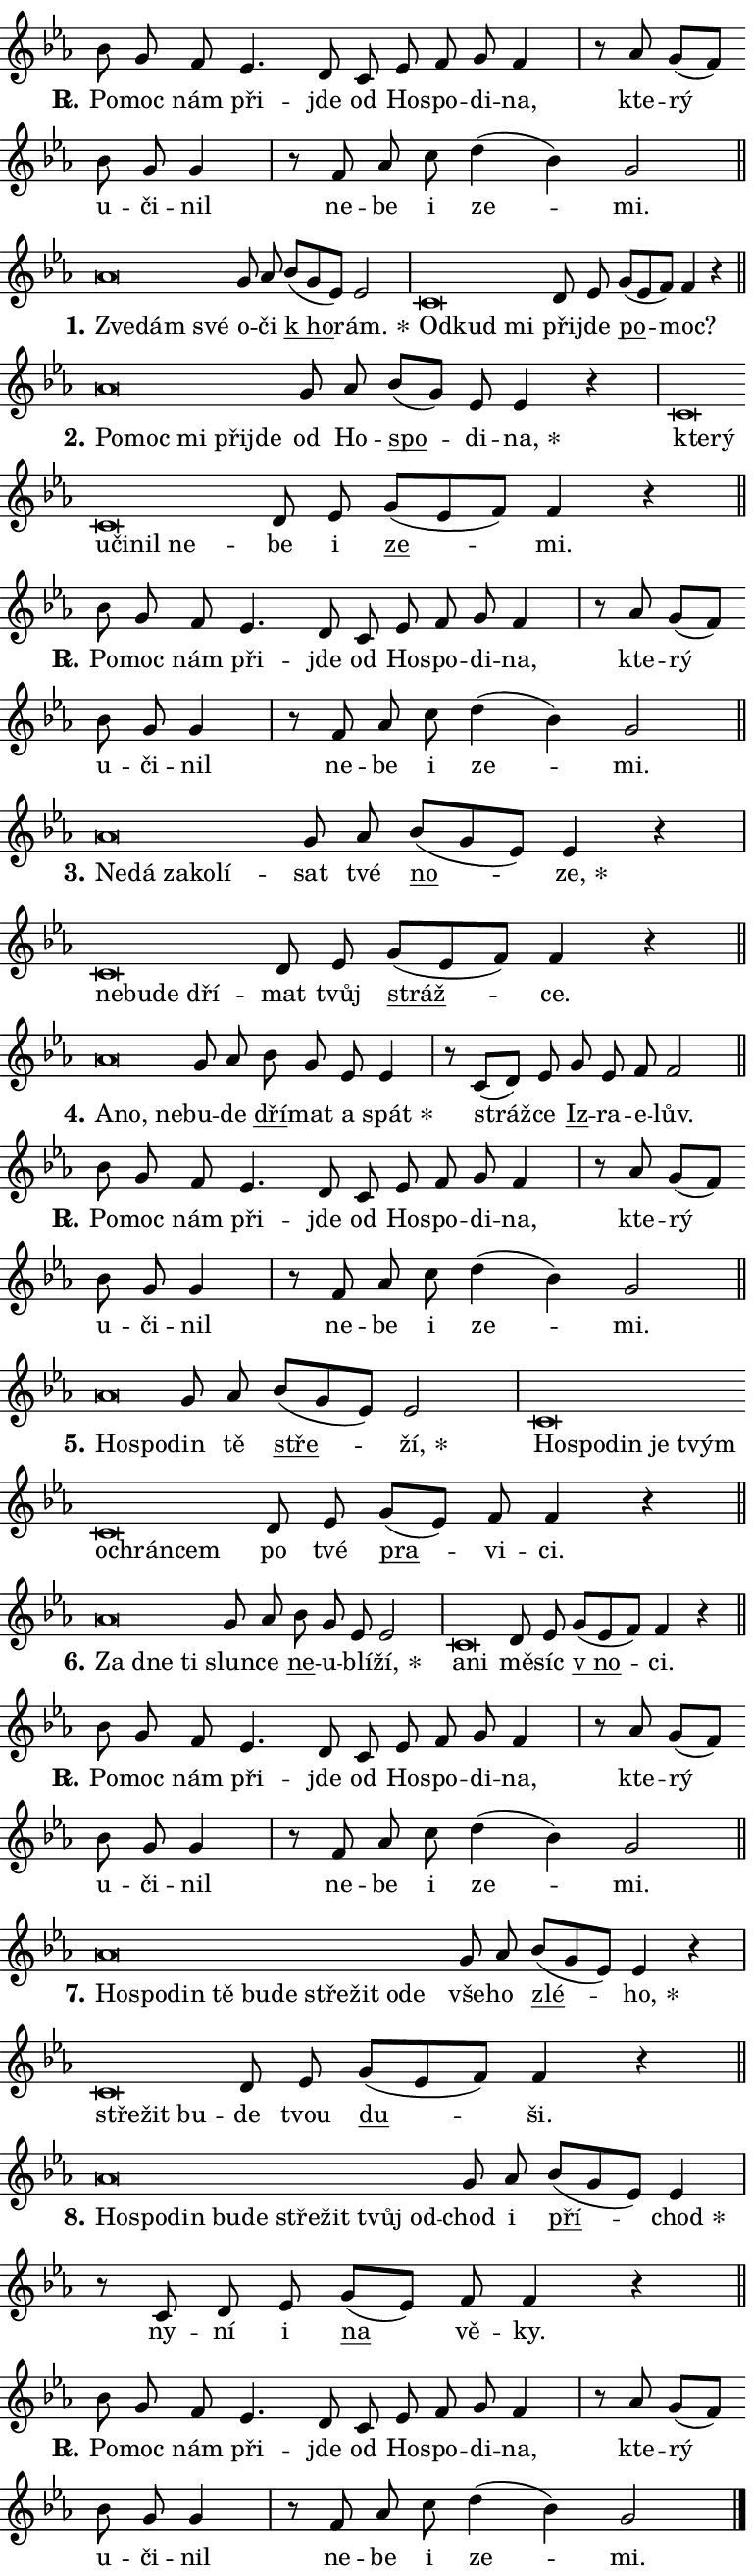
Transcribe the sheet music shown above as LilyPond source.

\version "2.24.0"
\header { tagline = "" }
\paper {
  indent = 0\cm
  top-margin = 0\cm
  right-margin = 0.13\cm % to fit lyric hyphens
  bottom-margin = 0\cm
  left-margin = 0\cm
  paper-width = 13\cm
  page-breaking = #ly:one-page-breaking
  system-system-spacing.basic-distance = #11
  score-system-spacing.basic-distance = #11
  ragged-last = ##f
}


%% Author: Thomas Morley
%% https://lists.gnu.org/archive/html/lilypond-user/2020-05/msg00002.html
#(define (line-position grob)
"Returns position of @var[grob} in current system:
   @code{'start}, if at first time-step
   @code{'end}, if at last time-step
   @code{'middle} otherwise
"
  (let* ((col (ly:item-get-column grob))
         (ln (ly:grob-object col 'left-neighbor))
         (rn (ly:grob-object col 'right-neighbor))
         (col-to-check-left (if (ly:grob? ln) ln col))
         (col-to-check-right (if (ly:grob? rn) rn col))
         (break-dir-left
           (and
             (ly:grob-property col-to-check-left 'non-musical #f)
             (ly:item-break-dir col-to-check-left)))
         (break-dir-right
           (and
             (ly:grob-property col-to-check-right 'non-musical #f)
             (ly:item-break-dir col-to-check-right))))
        (cond ((eqv? 1 break-dir-left) 'start)
              ((eqv? -1 break-dir-right) 'end)
              (else 'middle))))

#(define (tranparent-at-line-position vctor)
  (lambda (grob)
  "Relying on @code{line-position} select the relevant enry from @var{vctor}.
Used to determine transparency,"
    (case (line-position grob)
      ((end) (not (vector-ref vctor 0)))
      ((middle) (not (vector-ref vctor 1)))
      ((start) (not (vector-ref vctor 2))))))

noteHeadBreakVisibility =
#(define-music-function (break-visibility)(vector?)
"Makes @code{NoteHead}s transparent relying on @var{break-visibility}"
#{
  \override NoteHead.transparent =
    #(tranparent-at-line-position break-visibility)
#})

#(define delete-ledgers-for-transparent-note-heads
  (lambda (grob)
    "Reads whether a @code{NoteHead} is transparent.
If so this @code{NoteHead} is removed from @code{'note-heads} from
@var{grob}, which is supposed to be @code{LedgerLineSpanner}.
As a result ledgers are not printed for this @code{NoteHead}"
    (let* ((nhds-array (ly:grob-object grob 'note-heads))
           (nhds-list
             (if (ly:grob-array? nhds-array)
                 (ly:grob-array->list nhds-array)
                 '()))
           ;; Relies on the transparent-property being done before
           ;; Staff.LedgerLineSpanner.after-line-breaking is executed.
           ;; This is fragile ...
           (to-keep
             (remove
               (lambda (nhd)
                 (ly:grob-property nhd 'transparent #f))
               nhds-list)))
      ;; TODO find a better method to iterate over grob-arrays, similiar
      ;; to filter/remove etc for lists
      ;; For now rebuilt from scratch
      (set! (ly:grob-object grob 'note-heads)  '())
      (for-each
        (lambda (nhd)
          (ly:pointer-group-interface::add-grob grob 'note-heads nhd))
        to-keep))))

squashNotes = {
  \override NoteHead.X-extent = #'(-0.2 . 0.2)
  \override NoteHead.Y-extent = #'(-0.75 . 0)
  \override NoteHead.stencil =
    #(lambda (grob)
       (let ((pos (ly:grob-property grob 'staff-position)))
         (begin
           (if (< pos -7) (display "ERROR: Lower brevis then expected\n") (display ""))
           (if (<= pos -6) ly:text-interface::print ly:note-head::print))))
}
unSquashNotes = {
  \revert NoteHead.X-extent
  \revert NoteHead.Y-extent
  \revert NoteHead.stencil
}

hideNotes = \noteHeadBreakVisibility #begin-of-line-visible
unHideNotes = \noteHeadBreakVisibility #all-visible

% work-around for resetting accidentals
% https://lilypond.org/doc/v2.23/Documentation/notation/displaying-rhythms#unmetered-music
cadenzaMeasure = {
  \cadenzaOff
  \partial 1024 s1024
  \cadenzaOn
}

#(define-markup-command (accent layout props text) (markup?)
  "Underline accented syllable"
  (interpret-markup layout props
    #{\markup \override #'(offset . 4.3) \underline { #text }#}))

responsum = \markup \concat {
  "R" \hspace #-1.05 \path #0.1 #'((moveto 0 0.07) (lineto 0.9 0.8)) \hspace #0.05 "."
}

spaceSize = #0.6828661417322834 % exact space size for TeX Gyre Schola

\layout {
  \context {
    \Staff
    \remove "Time_signature_engraver"
    \override LedgerLineSpanner.after-line-breaking = #delete-ledgers-for-transparent-note-heads
  }
  \context {
    \Lyrics {
      \override LyricSpace.minimum-distance = \spaceSize
      \override LyricText.font-name = #"TeX Gyre Schola"
      \override LyricText.font-size = 1
      \override StanzaNumber.font-name = #"TeX Gyre Schola Bold"
      \override StanzaNumber.font-size = 1
    }
  }
  \context {
    \Score 
    \override NoteHead.text =
      #(lambda (grob) 
        (let ((pos (ly:grob-property grob 'staff-position)))
          #{\markup {
            \combine
              \halign #-0.55 \raise #(if (= pos -6) 0 0.5) \override #'(thickness . 2) \draw-line #'(3.2 . 0)
              \musicglyph "noteheads.sM1"
          }#}))
  }
}

% magnetic-lyrics.ily
%
%   written by
%     Jean Abou Samra <jean@abou-samra.fr>
%     Werner Lemberg <wl@gnu.org>
%
%   adapted by
%     Jiri Hon <jiri.hon@gmail.com>
%
% Version 2022-Apr-15

% https://www.mail-archive.com/lilypond-user@gnu.org/msg149350.html

#(define (Left_hyphen_pointer_engraver context)
   "Collect syllable-hyphen-syllable occurrences in lyrics and store
them in properties.  This engraver only looks to the left.  For
example, if the lyrics input is @code{foo -- bar}, it does the
following.

@itemize @bullet
@item
Set the @code{text} property of the @code{LyricHyphen} grob between
@q{foo} and @q{bar} to @code{foo}.

@item
Set the @code{left-hyphen} property of the @code{LyricText} grob with
text @q{foo} to the @code{LyricHyphen} grob between @q{foo} and
@q{bar}.
@end itemize

Use this auxiliary engraver in combination with the
@code{lyric-@/text::@/apply-@/magnetic-@/offset!} hook."
   (let ((hyphen #f)
         (text #f))
     (make-engraver
      (acknowledgers
       ((lyric-syllable-interface engraver grob source-engraver)
        (set! text grob)))
      (end-acknowledgers
       ((lyric-hyphen-interface engraver grob source-engraver)
        ;(when (not (grob::has-interface grob 'lyric-space-interface))
          (set! hyphen grob)));)
      ((stop-translation-timestep engraver)
       (when (and text hyphen)
         (ly:grob-set-object! text 'left-hyphen hyphen))
       (set! text #f)
       (set! hyphen #f)))))

#(define (lyric-text::apply-magnetic-offset! grob)
   "If the space between two syllables is less than the value in
property @code{LyricText@/.details@/.squash-threshold}, move the right
syllable to the left so that it gets concatenated with the left
syllable.

Use this function as a hook for
@code{LyricText@/.after-@/line-@/breaking} if the
@code{Left_@/hyphen_@/pointer_@/engraver} is active."
   (let ((hyphen (ly:grob-object grob 'left-hyphen #f)))
     (when hyphen
       (let ((left-text (ly:spanner-bound hyphen LEFT)))
         (when (grob::has-interface left-text 'lyric-syllable-interface)
           (let* ((common (ly:grob-common-refpoint grob left-text X))
                  (this-x-ext (ly:grob-extent grob common X))
                  (left-x-ext
                   (begin
                     ;; Trigger magnetism for left-text.
                     (ly:grob-property left-text 'after-line-breaking)
                     (ly:grob-extent left-text common X)))
                  ;; `delta` is the gap width between two syllables.
                  (delta (- (interval-start this-x-ext)
                            (interval-end left-x-ext)))
                  (details (ly:grob-property grob 'details))
                  (threshold (assoc-get 'squash-threshold details 0.2)))
             (when (< delta threshold)
               (let* (;; We have to manipulate the input text so that
                      ;; ligatures crossing syllable boundaries are not
                      ;; disabled.  For languages based on the Latin
                      ;; script this is essentially a beautification.
                      ;; However, for non-Western scripts it can be a
                      ;; necessity.
                      (lt (ly:grob-property left-text 'text))
                      (rt (ly:grob-property grob 'text))
                      (is-space (grob::has-interface hyphen 'lyric-space-interface))
                      (space (if is-space " " ""))
                      (extra-delta (if is-space spaceSize 0))
                      ;; Append new syllable.
                      (ltrt-space (if (and (string? lt) (string? rt))
                                (string-append lt space rt)
                                (make-concat-markup (list lt space rt))))
                      ;; Right-align `ltrt` to the right side.
                      (ltrt-space-markup (grob-interpret-markup
                               grob
                               (make-translate-markup
                                (cons (interval-length this-x-ext) 0)
                                (make-right-align-markup ltrt-space)))))
                 (begin
                   ;; Don't print `left-text`.
                   (ly:grob-set-property! left-text 'stencil #f)
                   ;; Set text and stencil (which holds all collected
                   ;; syllables so far) and shift it to the left.
                   (ly:grob-set-property! grob 'text ltrt-space)
                   (ly:grob-set-property! grob 'stencil ltrt-space-markup)
                   (ly:grob-translate-axis! grob (- (- delta extra-delta)) X))))))))))


#(define (lyric-hyphen::displace-bounds-first grob)
   ;; Make very sure this callback isn't triggered too early.
   (let ((left (ly:spanner-bound grob LEFT))
         (right (ly:spanner-bound grob RIGHT)))
     (ly:grob-property left 'after-line-breaking)
     (ly:grob-property right 'after-line-breaking)
     (ly:lyric-hyphen::print grob)))

squashThreshold = #0.4

\layout {
  \context {
    \Lyrics
    \consists #Left_hyphen_pointer_engraver
    \override LyricText.after-line-breaking =
      #lyric-text::apply-magnetic-offset!
    \override LyricHyphen.stencil = #lyric-hyphen::displace-bounds-first
    \override LyricText.details.squash-threshold = \squashThreshold
    \override LyricHyphen.minimum-distance = 0
    \override LyricHyphen.minimum-length = \squashThreshold
  }
}

squashText = \override LyricText.details.squash-threshold = 9999
unSquashText = \override LyricText.details.squash-threshold = \squashThreshold

leftText = \override LyricText.self-alignment-X = #LEFT
unLeftText = \revert LyricText.self-alignment-X

starOffset = #(lambda (grob) 
                (let ((x_offset (ly:self-alignment-interface::aligned-on-x-parent grob)))
                  (if (= x_offset 0) 0 (+ x_offset 1.2))))

star = #(define-music-function (syllable)(string?)
"Append star separator at the end of a syllable"
#{
  \once \override LyricText.X-offset = #starOffset
  \lyricmode { \markup {
    #syllable
    \override #'((font-name . "TeX Gyre Schola Bold")) \hspace #0.2 \lower #0.65 \larger "*"
  } }
#})

starAccent = #(define-music-function (syllable)(string?)
"Append star separator at the end of a syllable and make accent"
#{
  \once \override LyricText.X-offset = #starOffset
  \lyricmode { \markup {
    \accent #syllable
    \override #'((font-name . "TeX Gyre Schola Bold")) \hspace #0.2 \lower #0.65 \larger "*"
  } }
#})

breath = #(define-music-function (syllable)(string?)
"Append breathing indicator at the end of a syllable"
#{
  \lyricmode { \markup { #syllable "+" } }
#})

optionalBreath = #(define-music-function (syllable)(string?)
"Append optional breathing indicator at the end of a syllable"
#{
  \lyricmode { \markup { #syllable "(+)" } }
#})


\score {
    <<
        \new Voice = "melody" { \cadenzaOn \key es \major \relative { bes'8 g f es4. d8 \bar "" c es f g f4 \cadenzaMeasure \bar "|" r8 as g[( f)] \bar "" bes8 g g4 \cadenzaMeasure \bar "|" r8 f as c \bar "" d4( bes) g2 \cadenzaMeasure \bar "||" \break } }
        \new Lyrics \lyricsto "melody" { \lyricmode { \set stanza = \responsum
Po -- moc nám při -- jde od Ho -- spo -- di -- na, kte -- rý u -- či -- nil ne -- be i ze -- mi. } }
    >>
    \layout {}
}

\score {
    <<
        \new Voice = "melody" { \cadenzaOn \key es \major \relative { \squashNotes as'\breve*1/16 \hideNotes \breve*1/16 \breve*1/16 \bar "" \unHideNotes \unSquashNotes g8 as \bar "" bes[( g es)] es2 \cadenzaMeasure \bar "|" \squashNotes c\breve*1/16 \hideNotes \breve*1/16 \breve*1/16 \bar "" \unHideNotes \unSquashNotes d8 es \bar "" g[( es f)] f4 r \cadenzaMeasure \bar "||" \break } }
        \new Lyrics \lyricsto "melody" { \lyricmode { \set stanza = "1."
\leftText Zve -- \squashText dám své \unLeftText \unSquashText o -- či \markup \accent "k ho" -- \star rám. \leftText Od -- \squashText kud mi \unLeftText \unSquashText při -- jde \markup \accent po -- moc? } }
    >>
    \layout {}
}

\score {
    <<
        \new Voice = "melody" { \cadenzaOn \key es \major \relative { \squashNotes as'\breve*1/16 \hideNotes \breve*1/16 \bar "" \breve*1/16 \bar "" \breve*1/16 \breve*1/16 \bar "" \unHideNotes \unSquashNotes g8 as \bar "" bes[( g)] es es4 r \cadenzaMeasure \bar "|" \squashNotes c\breve*1/16 \hideNotes \breve*1/16 \bar "" \breve*1/16 \bar "" \breve*1/16 \bar "" \breve*1/16 \breve*1/16 \bar "" \unHideNotes \unSquashNotes d8 es \bar "" g[( es f)] f4 r \cadenzaMeasure \bar "||" \break } }
        \new Lyrics \lyricsto "melody" { \lyricmode { \set stanza = "2."
\leftText Po -- \squashText moc mi při -- jde \unLeftText \unSquashText od Ho -- \markup \accent spo -- di -- \star na, \leftText kte -- \squashText rý u -- či -- nil ne -- \unLeftText \unSquashText be i \markup \accent ze -- mi. } }
    >>
    \layout {}
}

\score {
    <<
        \new Voice = "melody" { \cadenzaOn \key es \major \relative { bes'8 g f es4. d8 \bar "" c es f g f4 \cadenzaMeasure \bar "|" r8 as g[( f)] \bar "" bes8 g g4 \cadenzaMeasure \bar "|" r8 f as c \bar "" d4( bes) g2 \cadenzaMeasure \bar "||" \break } }
        \new Lyrics \lyricsto "melody" { \lyricmode { \set stanza = \responsum
Po -- moc nám při -- jde od Ho -- spo -- di -- na, kte -- rý u -- či -- nil ne -- be i ze -- mi. } }
    >>
    \layout {}
}

\score {
    <<
        \new Voice = "melody" { \cadenzaOn \key es \major \relative { \squashNotes as'\breve*1/16 \hideNotes \breve*1/16 \bar "" \breve*1/16 \bar "" \breve*1/16 \breve*1/16 \bar "" \unHideNotes \unSquashNotes g8 as \bar "" bes[( g es)] es4 r \cadenzaMeasure \bar "|" \squashNotes c\breve*1/16 \hideNotes \breve*1/16 \bar "" \breve*1/16 \breve*1/16 \bar "" \unHideNotes \unSquashNotes d8 es \bar "" g[( es f)] f4 r \cadenzaMeasure \bar "||" \break } }
        \new Lyrics \lyricsto "melody" { \lyricmode { \set stanza = "3."
\leftText Ne -- \squashText dá za -- ko -- lí -- \unLeftText \unSquashText sat tvé \markup \accent no -- \star ze, \leftText ne -- \squashText bu -- de dří -- \unLeftText \unSquashText mat tvůj \markup \accent stráž -- ce. } }
    >>
    \layout {}
}

\score {
    <<
        \new Voice = "melody" { \cadenzaOn \key es \major \relative { \squashNotes as'\breve*1/16 \hideNotes \breve*1/16 \breve*1/16 \bar "" \unHideNotes \unSquashNotes g8 as \bar "" bes g es es4 \cadenzaMeasure \bar "|" r8 c[( d)] es \bar "" g es f f2 \cadenzaMeasure \bar "||" \break } }
        \new Lyrics \lyricsto "melody" { \lyricmode { \set stanza = "4."
\leftText A -- \squashText no, ne -- \unLeftText \unSquashText bu -- de \markup \accent dří -- mat a \star spát stráž -- ce \markup \accent Iz -- ra -- e -- lův. } }
    >>
    \layout {}
}

\score {
    <<
        \new Voice = "melody" { \cadenzaOn \key es \major \relative { bes'8 g f es4. d8 \bar "" c es f g f4 \cadenzaMeasure \bar "|" r8 as g[( f)] \bar "" bes8 g g4 \cadenzaMeasure \bar "|" r8 f as c \bar "" d4( bes) g2 \cadenzaMeasure \bar "||" \break } }
        \new Lyrics \lyricsto "melody" { \lyricmode { \set stanza = \responsum
Po -- moc nám při -- jde od Ho -- spo -- di -- na, kte -- rý u -- či -- nil ne -- be i ze -- mi. } }
    >>
    \layout {}
}

\score {
    <<
        \new Voice = "melody" { \cadenzaOn \key es \major \relative { \squashNotes as'\breve*1/16 \hideNotes \breve*1/16 \bar "" \unHideNotes \unSquashNotes g8 as \bar "" bes[( g es)] es2 \cadenzaMeasure \bar "|" \squashNotes c\breve*1/16 \hideNotes \breve*1/16 \bar "" \breve*1/16 \bar "" \breve*1/16 \bar "" \breve*1/16 \bar "" \breve*1/16 \bar "" \breve*1/16 \breve*1/16 \bar "" \unHideNotes \unSquashNotes d8 es \bar "" g[( es)] f f4 r \cadenzaMeasure \bar "||" \break } }
        \new Lyrics \lyricsto "melody" { \lyricmode { \set stanza = "5."
\leftText Ho -- \squashText spo -- \unLeftText \unSquashText din tě \markup \accent stře -- \star ží, \leftText Ho -- \squashText spo -- din je tvým o -- chrán -- cem \unLeftText \unSquashText po tvé \markup \accent pra -- vi -- ci. } }
    >>
    \layout {}
}

\score {
    <<
        \new Voice = "melody" { \cadenzaOn \key es \major \relative { \squashNotes as'\breve*1/16 \hideNotes \breve*1/16 \breve*1/16 \bar "" \unHideNotes \unSquashNotes g8 as \bar "" bes g es es2 \cadenzaMeasure \bar "|" \squashNotes c\breve*1/16 \hideNotes \breve*1/16 \bar "" \unHideNotes \unSquashNotes d8 es \bar "" g[( es f)] f4 r \cadenzaMeasure \bar "||" \break } }
        \new Lyrics \lyricsto "melody" { \lyricmode { \set stanza = "6."
\leftText Za \squashText dne ti \unLeftText \unSquashText slun -- ce \markup \accent ne -- u -- blí -- \star ží, \leftText a -- \squashText ni \unLeftText \unSquashText mě -- síc \markup \accent "v no" -- ci. } }
    >>
    \layout {}
}

\score {
    <<
        \new Voice = "melody" { \cadenzaOn \key es \major \relative { bes'8 g f es4. d8 \bar "" c es f g f4 \cadenzaMeasure \bar "|" r8 as g[( f)] \bar "" bes8 g g4 \cadenzaMeasure \bar "|" r8 f as c \bar "" d4( bes) g2 \cadenzaMeasure \bar "||" \break } }
        \new Lyrics \lyricsto "melody" { \lyricmode { \set stanza = \responsum
Po -- moc nám při -- jde od Ho -- spo -- di -- na, kte -- rý u -- či -- nil ne -- be i ze -- mi. } }
    >>
    \layout {}
}

\score {
    <<
        \new Voice = "melody" { \cadenzaOn \key es \major \relative { \squashNotes as'\breve*1/16 \hideNotes \breve*1/16 \bar "" \breve*1/16 \bar "" \breve*1/16 \bar "" \breve*1/16 \bar "" \breve*1/16 \bar "" \breve*1/16 \bar "" \breve*1/16 \bar "" \breve*1/16 \breve*1/16 \bar "" \unHideNotes \unSquashNotes g8 as \bar "" bes[( g es)] es4 r \cadenzaMeasure \bar "|" \squashNotes c\breve*1/16 \hideNotes \breve*1/16 \breve*1/16 \bar "" \unHideNotes \unSquashNotes d8 es \bar "" g[( es f)] f4 r \cadenzaMeasure \bar "||" \break } }
        \new Lyrics \lyricsto "melody" { \lyricmode { \set stanza = "7."
\leftText Ho -- \squashText spo -- din tě bu -- de stře -- žit o -- de \unLeftText \unSquashText vše -- ho \markup \accent zlé -- \star ho, \leftText stře -- \squashText žit bu -- \unLeftText \unSquashText de tvou \markup \accent du -- ši. } }
    >>
    \layout {}
}

\score {
    <<
        \new Voice = "melody" { \cadenzaOn \key es \major \relative { \squashNotes as'\breve*1/16 \hideNotes \breve*1/16 \bar "" \breve*1/16 \bar "" \breve*1/16 \bar "" \breve*1/16 \bar "" \breve*1/16 \bar "" \breve*1/16 \bar "" \breve*1/16 \breve*1/16 \bar "" \unHideNotes \unSquashNotes g8 as \bar "" bes[( g es)] es4 \cadenzaMeasure \bar "|" r8 c8 d8 es \bar "" g[( es)] f f4 r \cadenzaMeasure \bar "||" \break } }
        \new Lyrics \lyricsto "melody" { \lyricmode { \set stanza = "8."
\leftText Ho -- \squashText spo -- din bu -- de stře -- žit tvůj od -- \unLeftText \unSquashText chod i \markup \accent pří -- \star chod ny -- ní i \markup \accent na vě -- ky. } }
    >>
    \layout {}
}

\score {
    <<
        \new Voice = "melody" { \cadenzaOn \key es \major \relative { bes'8 g f es4. d8 \bar "" c es f g f4 \cadenzaMeasure \bar "|" r8 as g[( f)] \bar "" bes8 g g4 \cadenzaMeasure \bar "|" r8 f as c \bar "" d4( bes) g2 \cadenzaMeasure \bar "||" \break } \bar "|." }
        \new Lyrics \lyricsto "melody" { \lyricmode { \set stanza = \responsum
Po -- moc nám při -- jde od Ho -- spo -- di -- na, kte -- rý u -- či -- nil ne -- be i ze -- mi. } }
    >>
    \layout {}
}
